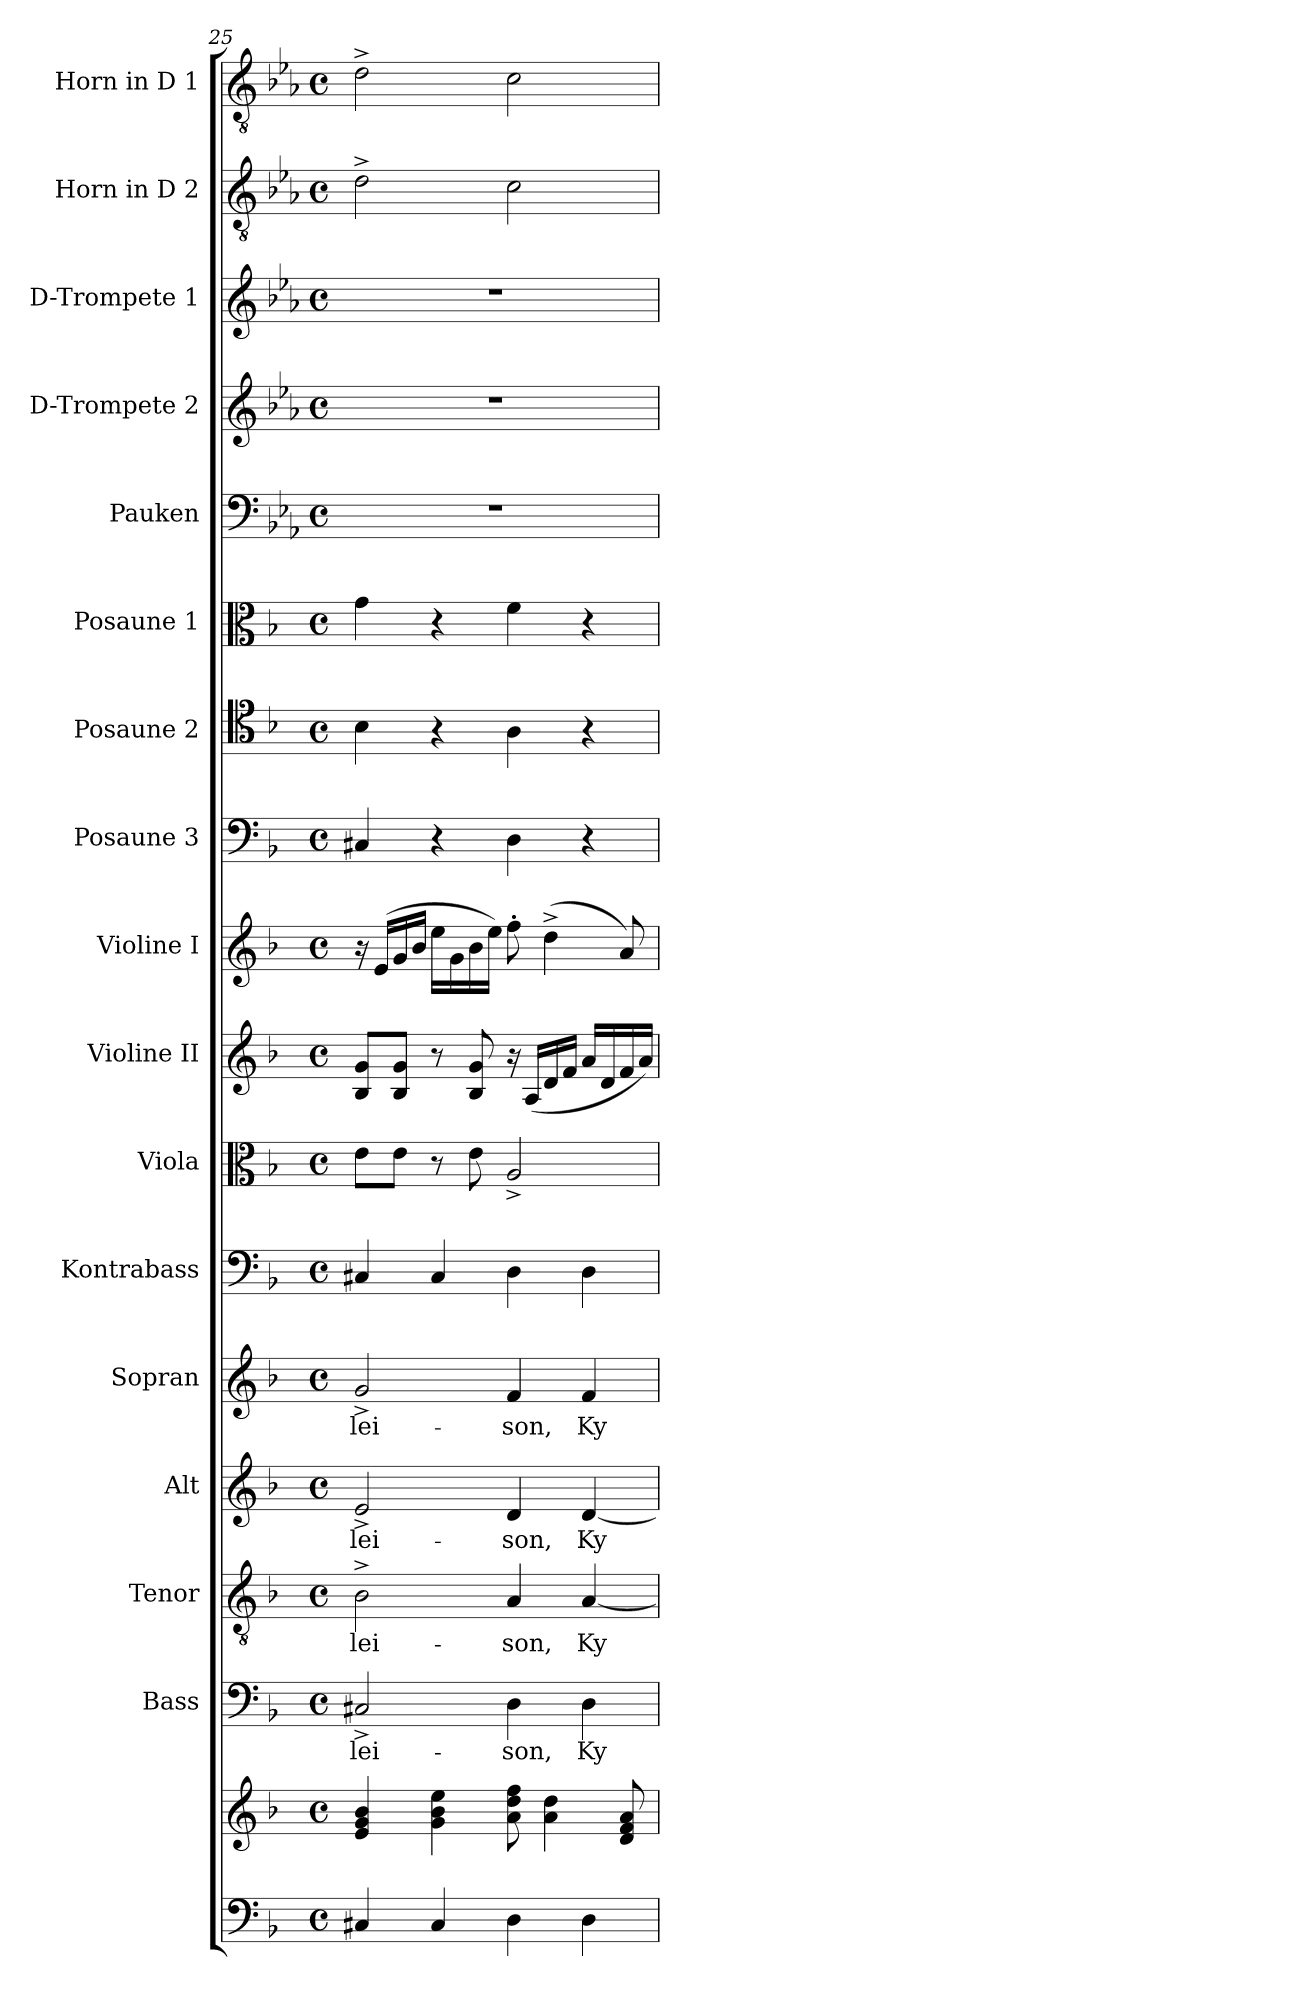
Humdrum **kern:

**kern	**kern	**kern	**text	**kern	**text	**kern	**text	**kern	**text	**kern	**kern	**kern	**kern	**kern	**kern	**kern	**kern	**kern	**kern	**kern	**kern
*part17	*part17	*part16	*part16	*part15	*part15	*part14	*part14	*part13	*part13	*part12	*part11	*part10	*part9	*part8	*part7	*part6	*part5	*part4	*part3	*part2	*part1
*staff18	*staff17	*staff16	*staff16	*staff15	*staff15	*staff14	*staff14	*staff13	*staff13	*staff12	*staff11	*staff10	*staff9	*staff8	*staff7	*staff6	*staff5	*staff4	*staff3	*staff2	*staff1
*	*	*I"Bass	*	*I"Tenor	*	*I"Alt	*	*I"Sopran	*	*I"Kontrabass	*I"Viola	*I"Violine II	*I"Violine I	*I"Posaune 3	*I"Posaune 2	*I"Posaune 1	*I"Pauken	*I"D-Trompete 2	*I"D-Trompete 1	*I"Horn in D 2	*I"Horn in D 1
*	*	*I'B.	*	*I'T.	*	*I'A.	*	*I'S.	*	*I'Kb.	*I'Vla.	*I'Vl. II	*I'Vl. I	*I'Pos. 3	*I'Pos. 2	*I'Pos. 1	*I'Pk.	*I'D Trp. 2	*I'D Trp. 1	*I'Hrn. 2	*I'Hrn. 1
!!LO:PB:g=z
*clefF4	*clefG2	*clefF4	*	*clefGv2	*	*clefG2	*	*clefG2	*	*clefF4	*clefC3	*clefG2	*clefG2	*clefF4	*clefC4	*clefC3	*clefF4	*clefG2	*clefG2	*clefGv2	*clefGv2
*	*	*	*	*	*	*	*	*	*	*ITrd7c12	*	*	*	*	*	*	*ITrd-1c-2	*ITrd-1c-2	*ITrd-1c-2	*ITrd-1c-2	*ITrd-1c-2
*k[b-]	*k[b-]	*k[b-]	*	*k[b-]	*	*k[b-]	*	*k[b-]	*	*k[b-]	*k[b-]	*k[b-]	*k[b-]	*k[b-]	*k[b-]	*k[b-]	*k[b-]	*k[b-]	*k[b-]	*k[b-]	*k[b-]
*F:	*F:	*F:	*	*F:	*	*F:	*	*F:	*	*F:	*F:	*F:	*F:	*F:	*F:	*F:	*F:	*F:	*F:	*F:	*F:
*M4/4	*M4/4	*M4/4	*	*M4/4	*	*M4/4	*	*M4/4	*	*M4/4	*M4/4	*M4/4	*M4/4	*M4/4	*M4/4	*M4/4	*M4/4	*M4/4	*M4/4	*M4/4	*M4/4
*met(c)	*met(c)	*met(c)	*	*met(c)	*	*met(c)	*	*met(c)	*	*met(c)	*met(c)	*met(c)	*met(c)	*met(c)	*met(c)	*met(c)	*met(c)	*met(c)	*met(c)	*met(c)	*met(c)
=25	=25	=25	=25	=25	=25	=25	=25	=25	=25	=25	=25	=25	=25	=25	=25	=25	=25	=25	=25	=25	=25
!	!	!	!LO:LY:b	!	!LO:LY:b	!	!LO:LY:b	!	!LO:LY:b	!	!	!	!	!	!	!	!	!	!	!	!
4C#X/	4e/ 4g/ 4b-/	2C#X^>/	-lei-	2B-^>\	-lei-	2e^>/	-lei-	2g^>/	-lei-	4CC#X/	8e\L	8B-/ 8g/L	16r	4C#X/	4B-\	4g\	1r	1r	1r	2e^>\	2e^>\
.	.	.	.	.	.	.	.	.	.	.	.	.	(>16e/LL	.	.	.	.	.	.	.	.
.	.	.	.	.	.	.	.	.	.	.	8e\J	8B-/ 8g/J	16g/	.	.	.	.	.	.	.	.
.	.	.	.	.	.	.	.	.	.	.	.	.	16b-/JJ	.	.	.	.	.	.	.	.
4C#/	4g\ 4b-\ 4ee\	.	.	.	.	.	.	.	.	4CC#/	8r	8r	16ee\LL	4r	4r	4r	.	.	.	.	.
.	.	.	.	.	.	.	.	.	.	.	.	.	16g\	.	.	.	.	.	.	.	.
.	.	.	.	.	.	.	.	.	.	.	8e\	8B-/ 8g/	16b-\	.	.	.	.	.	.	.	.
.	.	.	.	.	.	.	.	.	.	.	.	.	16ee\JJ)	.	.	.	.	.	.	.	.
!	!	!	!LO:LY:b	!	!LO:LY:b	!	!LO:LY:b	!	!LO:LY:b	!	!	!	!	!	!	!	!	!	!	!	!
4D\	8a\ 8dd\ 8ff\	4D\	-son,	4A/	-son,	4d/	-son,	4f/	-son,	4DD\	2A^</	16r	8ff'>\	4D\	4A\	4f\	.	.	.	2d\	2d\
.	.	.	.	.	.	.	.	.	.	.	.	(<16A/LL	.	.	.	.	.	.	.	.	.
.	4a\ 4dd\	.	.	.	.	.	.	.	.	.	.	16d/	(>4dd^>\	.	.	.	.	.	.	.	.
.	.	.	.	.	.	.	.	.	.	.	.	16f/JJ	.	.	.	.	.	.	.	.	.
!	!	!	!LO:LY:b	!	!LO:LY:b	!	!LO:LY:b	!	!LO:LY:b	!	!	!	!	!	!	!	!	!	!	!	!
4D\	.	4D\	Ky-	[4A/	Ky-	[4d/	Ky-	4f/	Ky-	4DD\	.	16a/LL	.	4r	4r	4r	.	.	.	.	.
.	.	.	.	.	.	.	.	.	.	.	.	16d/	.	.	.	.	.	.	.	.	.
.	8d/ 8f/ 8a/	.	.	.	.	.	.	.	.	.	.	16f/	8a/)	.	.	.	.	.	.	.	.
.	.	.	.	.	.	.	.	.	.	.	.	16a/JJ)	.	.	.	.	.	.	.	.	.
=	=	=	=	=	=	=	=	=	=	=	=	=	=	=	=	=	=	=	=	=	=
*-	*-	*-	*-	*-	*-	*-	*-	*-	*-	*-	*-	*-	*-	*-	*-	*-	*-	*-	*-	*-	*-
